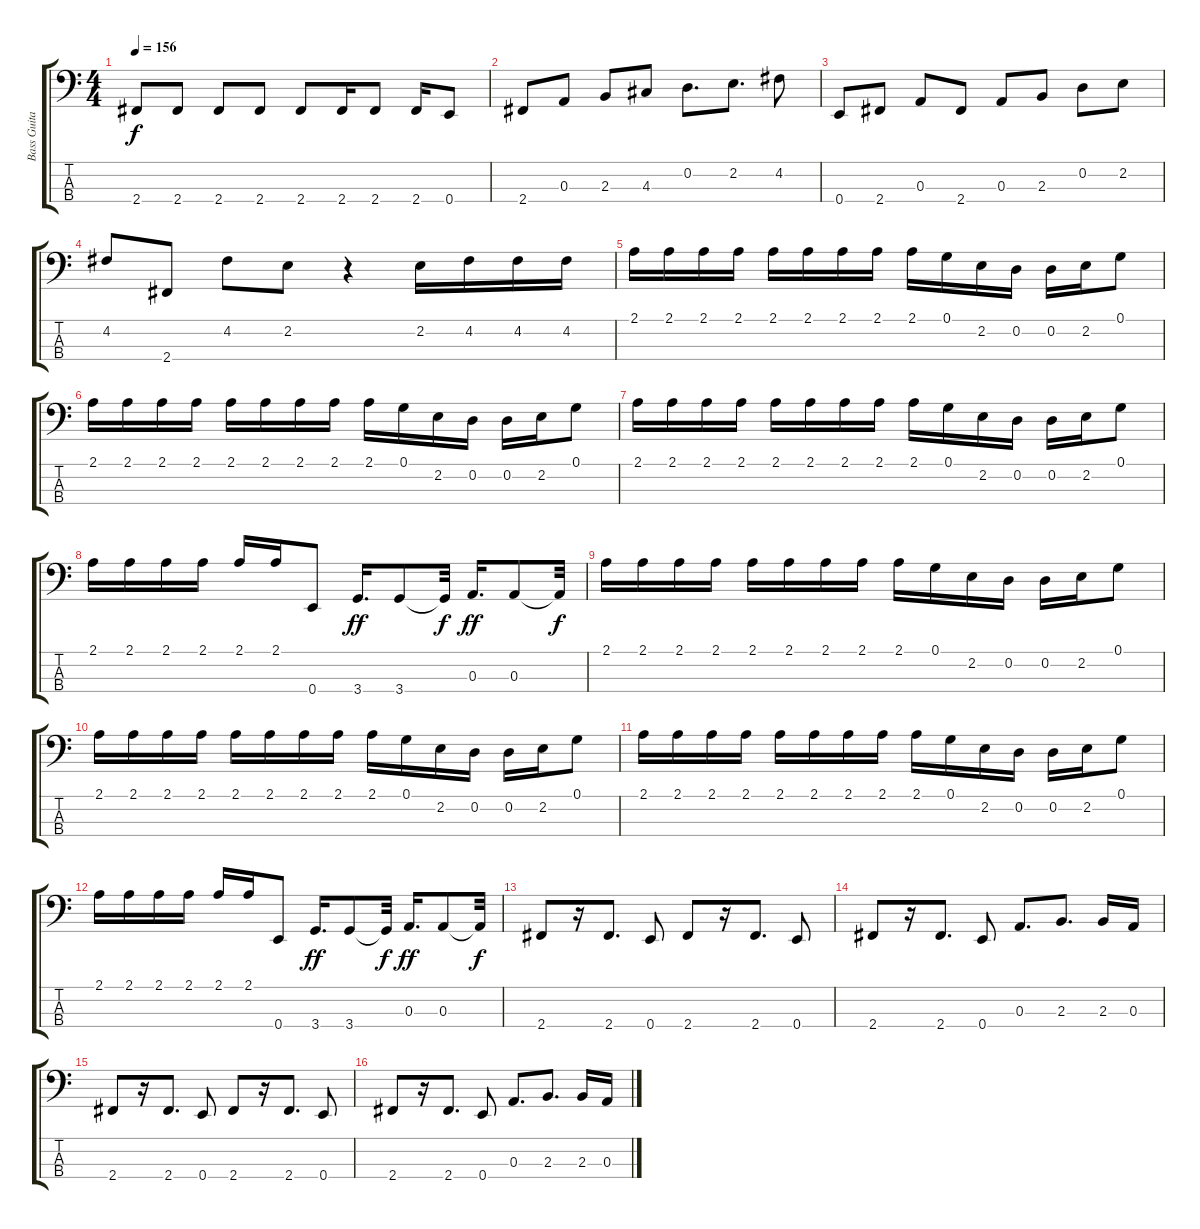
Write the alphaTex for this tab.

\track ("Bass Guitar" "Bass Guita") {instrument electricbassfinger}
\staff {score tabs}
\tuning (G2 D2 A1 E1) {hide}
\ts (4 4)
\tempo 156
\clef f4
\ks c
2.4.8{dy f} 2.4.8 2.4.8 2.4.8 2.4.8 2.4.16 2.4.8 2.4.16 0.4.8 |
2.4.8 0.3.8 2.3.8 4.3.8 0.2.8{d} 2.2.8{d} 4.2.8 |
0.4.8 2.4.8 0.3.8 2.4.8 0.3.8 2.3.8 0.2.8 2.2.8 |
4.2.8 2.4.8 4.2.8 2.2.8 r.4 2.2.16 4.2.16 4.2.16 4.2.16 |
2.1.16 2.1.16 2.1.16 2.1.16 2.1.16 2.1.16 2.1.16 2.1.16 2.1.16 0.1.16 2.2.16 0.2.16 0.2.16 2.2.16 0.1.8 |
2.1.16 2.1.16 2.1.16 2.1.16 2.1.16 2.1.16 2.1.16 2.1.16 2.1.16 0.1.16 2.2.16 0.2.16 0.2.16 2.2.16 0.1.8 |
2.1.16 2.1.16 2.1.16 2.1.16 2.1.16 2.1.16 2.1.16 2.1.16 2.1.16 0.1.16 2.2.16 0.2.16 0.2.16 2.2.16 0.1.8 |
2.1.16 2.1.16 2.1.16 2.1.16 2.1.16 2.1.16 0.4.8 3.4.16{d dy ff} 3.4.8 3.4{t}.32{dy f} 0.3.16{d dy ff} 0.3.8 0.3{t}.32{dy f} |
2.1.16 2.1.16 2.1.16 2.1.16 2.1.16 2.1.16 2.1.16 2.1.16 2.1.16 0.1.16 2.2.16 0.2.16 0.2.16 2.2.16 0.1.8 |
2.1.16 2.1.16 2.1.16 2.1.16 2.1.16 2.1.16 2.1.16 2.1.16 2.1.16 0.1.16 2.2.16 0.2.16 0.2.16 2.2.16 0.1.8 |
2.1.16 2.1.16 2.1.16 2.1.16 2.1.16 2.1.16 2.1.16 2.1.16 2.1.16 0.1.16 2.2.16 0.2.16 0.2.16 2.2.16 0.1.8 |
2.1.16 2.1.16 2.1.16 2.1.16 2.1.16 2.1.16 0.4.8 3.4.16{d dy ff} 3.4.8 3.4{t}.32{dy f} 0.3.16{d dy ff} 0.3.8 0.3{t}.32{dy f} |
2.4.8 r.16 2.4.8{d} 0.4.8 2.4.8 r.16 2.4.8{d} 0.4.8 |
2.4.8 r.16 2.4.8{d} 0.4.8 0.3.8{d} 2.3.8{d} 2.3.16 0.3.16 |
2.4.8 r.16 2.4.8{d} 0.4.8 2.4.8 r.16 2.4.8{d} 0.4.8 |
2.4.8 r.16 2.4.8{d} 0.4.8 0.3.8{d} 2.3.8{d} 2.3.16 0.3.16
